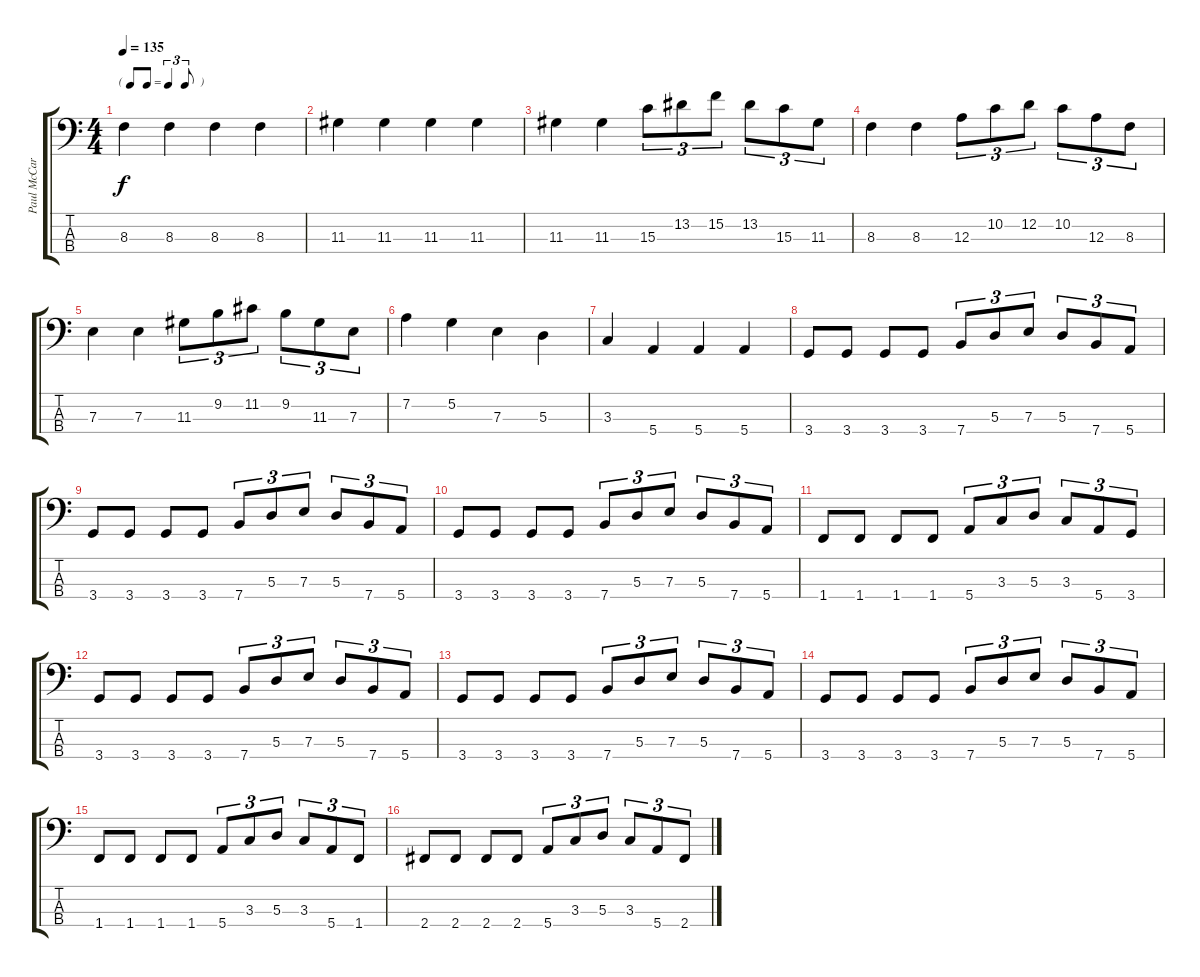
\track ("Paul McCartney" "Paul McCar") {instrument electricbassfinger}
\staff {score tabs}
\tuning (G2 D2 A1 E1) {hide}
\ts (4 4)
\tf triplet8th
\tempo 135
\clef f4
\ks c
8.3.4{dy f} 8.3.4 8.3.4 8.3.4 |
11.3.4 11.3.4 11.3.4 11.3.4 |
11.3.4 11.3.4 15.3.8{tu (3 2)} 13.2.8{tu (3 2)} 15.2.8{tu (3 2)} 13.2.8{tu (3 2)} 15.3.8{tu (3 2)} 11.3.8{tu (3 2)} |
8.3.4 8.3.4 12.3.8{tu (3 2)} 10.2.8{tu (3 2)} 12.2.8{tu (3 2)} 10.2.8{tu (3 2)} 12.3.8{tu (3 2)} 8.3.8{tu (3 2)} |
7.3.4 7.3.4 11.3.8{tu (3 2)} 9.2.8{tu (3 2)} 11.2.8{tu (3 2)} 9.2.8{tu (3 2)} 11.3.8{tu (3 2)} 7.3.8{tu (3 2)} |
7.2.4 5.2.4 7.3.4 5.3.4 |
3.3.4 5.4.4 5.4.4 5.4.4 |
3.4.8 3.4.8 3.4.8 3.4.8 7.4.8{tu (3 2)} 5.3.8{tu (3 2)} 7.3.8{tu (3 2)} 5.3.8{tu (3 2)} 7.4.8{tu (3 2)} 5.4.8{tu (3 2)} |
3.4.8 3.4.8 3.4.8 3.4.8 7.4.8{tu (3 2)} 5.3.8{tu (3 2)} 7.3.8{tu (3 2)} 5.3.8{tu (3 2)} 7.4.8{tu (3 2)} 5.4.8{tu (3 2)} |
3.4.8 3.4.8 3.4.8 3.4.8 7.4.8{tu (3 2)} 5.3.8{tu (3 2)} 7.3.8{tu (3 2)} 5.3.8{tu (3 2)} 7.4.8{tu (3 2)} 5.4.8{tu (3 2)} |
1.4.8 1.4.8 1.4.8 1.4.8 5.4.8{tu (3 2)} 3.3.8{tu (3 2)} 5.3.8{tu (3 2)} 3.3.8{tu (3 2)} 5.4.8{tu (3 2)} 3.4.8{tu (3 2)} |
3.4.8 3.4.8 3.4.8 3.4.8 7.4.8{tu (3 2)} 5.3.8{tu (3 2)} 7.3.8{tu (3 2)} 5.3.8{tu (3 2)} 7.4.8{tu (3 2)} 5.4.8{tu (3 2)} |
3.4.8 3.4.8 3.4.8 3.4.8 7.4.8{tu (3 2)} 5.3.8{tu (3 2)} 7.3.8{tu (3 2)} 5.3.8{tu (3 2)} 7.4.8{tu (3 2)} 5.4.8{tu (3 2)} |
3.4.8 3.4.8 3.4.8 3.4.8 7.4.8{tu (3 2)} 5.3.8{tu (3 2)} 7.3.8{tu (3 2)} 5.3.8{tu (3 2)} 7.4.8{tu (3 2)} 5.4.8{tu (3 2)} |
1.4.8 1.4.8 1.4.8 1.4.8 5.4.8{tu (3 2)} 3.3.8{tu (3 2)} 5.3.8{tu (3 2)} 3.3.8{tu (3 2)} 5.4.8{tu (3 2)} 1.4.8{tu (3 2)} |
2.4.8 2.4.8 2.4.8 2.4.8 5.4.8{tu (3 2)} 3.3.8{tu (3 2)} 5.3.8{tu (3 2)} 3.3.8{tu (3 2)} 5.4.8{tu (3 2)} 2.4.8{tu (3 2)}
